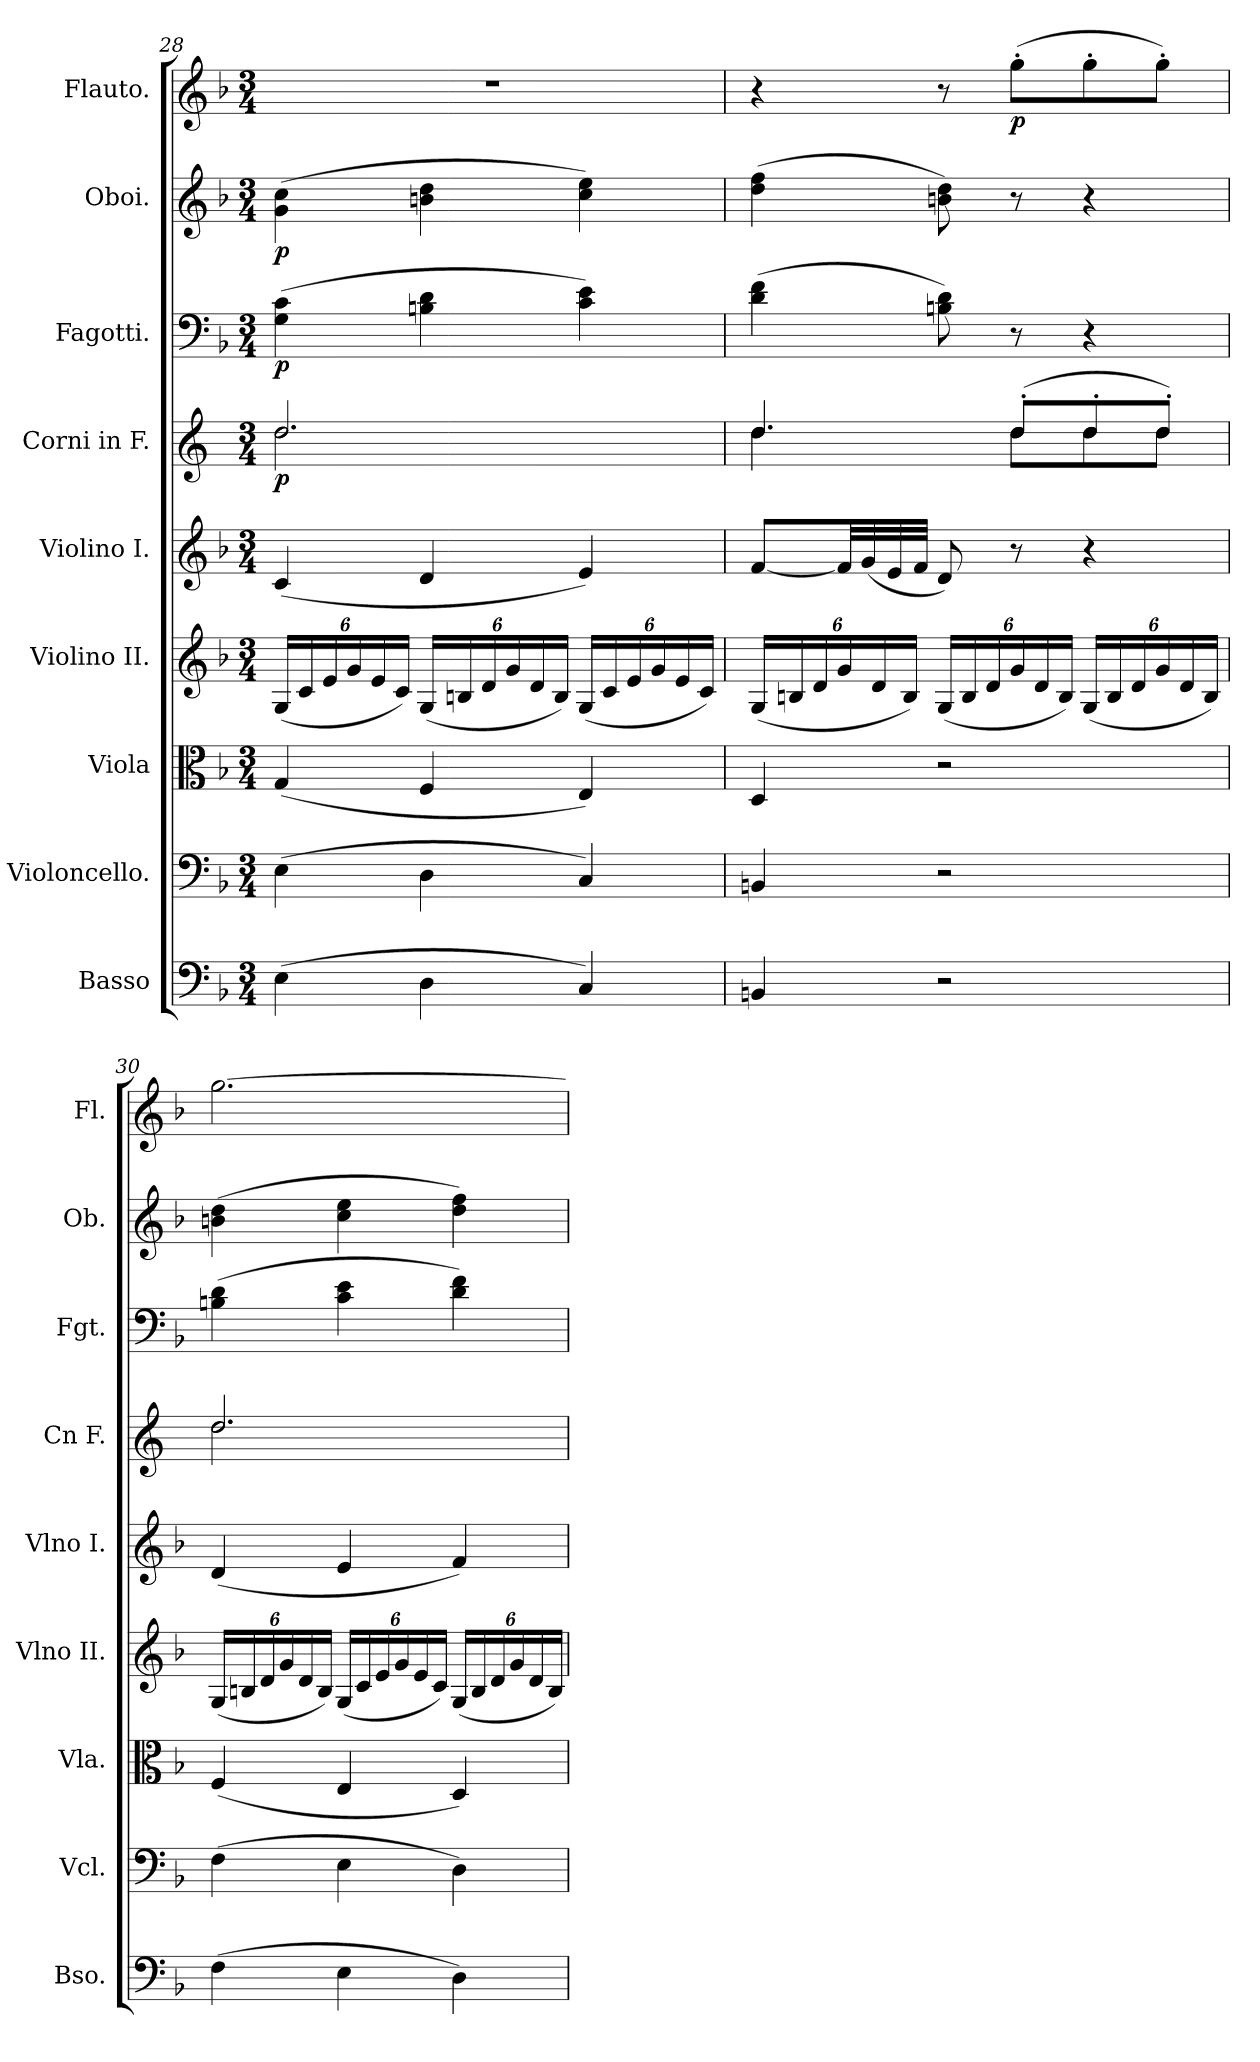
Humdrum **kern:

**kern	**kern	**kern	**kern	**kern	**kern	**dynam	**kern	**dynam	**kern	**dynam	**kern	**dynam
*part9	*part8	*part7	*part6	*part5	*part4	*part4	*part3	*part3	*part2	*part2	*part1	*part1
*staff9	*staff8	*staff7	*staff6	*staff5	*staff4	*staff4	*staff3	*staff3	*staff2	*staff2	*staff1	*staff1
*I"Basso	*I"Violoncello.	*I"Viola	*I"Violino II.	*I"Violino I.	*I"Corni in F.	*	*I"Fagotti.	*	*I"Oboi.	*	*I"Flauto.	*
*I'Bso.	*I'Vcl.	*I'Vla.	*I'Vlno II.	*I'Vlno I.	*I'Cn F.	*	*I'Fgt.	*	*I'Ob.	*	*I'Fl.	*
*clefF4	*clefF4	*clefC3	*clefG2	*clefG2	*clefG2	*	*clefF4	*	*clefG2	*	*clefG2	*
*ITrd7c12	*	*	*	*	*ITrd4c7	*	*	*	*	*	*	*
*k[b-]	*k[b-]	*k[b-]	*k[b-]	*k[b-]	*k[b-]	*	*k[b-]	*	*k[b-]	*	*k[b-]	*
*M3/4	*M3/4	*M3/4	*M3/4	*M3/4	*M3/4	*	*M3/4	*	*M3/4	*	*M3/4	*
*	*	*	*Xbrackettup	*	*	*	*	*	*	*	*	*
=28	=28	=28	=28	=28	=28	=28	=28	=28	=28	=28	=28	=28
*	*	*	*	*	*^	*	*	*	*	*	*	*
!	!	!	!	!	!	!	!LO:DY:b	!	!LO:DY:b	!	!LO:DY:b	!	!
(>4EE\	(>4E\	(<4G/	(<24G/LL	(<4c/	2.g/	2.g\	p	(>4G\ 4c\	p	(>4g\ 4cc\	p	2.r	.
.	.	.	24c/	.	.	.	.	.	.	.	.	.	.
.	.	.	24e/	.	.	.	.	.	.	.	.	.	.
.	.	.	24g/	.	.	.	.	.	.	.	.	.	.
.	.	.	24e/	.	.	.	.	.	.	.	.	.	.
.	.	.	24c/JJ)	.	.	.	.	.	.	.	.	.	.
4DD\	4D\	4F/	(<24G/LL	4d/	.	.	.	4Bn\ 4d\	.	4bn\ 4dd\	.	.	.
.	.	.	24Bn/	.	.	.	.	.	.	.	.	.	.
.	.	.	24d/	.	.	.	.	.	.	.	.	.	.
.	.	.	24g/	.	.	.	.	.	.	.	.	.	.
.	.	.	24d/	.	.	.	.	.	.	.	.	.	.
.	.	.	24B/JJ)	.	.	.	.	.	.	.	.	.	.
4CC/)	4C/)	4E/)	(<24G/LL	4e/)	.	.	.	4c\ 4e\)	.	4cc\ 4ee\)	.	.	.
.	.	.	24c/	.	.	.	.	.	.	.	.	.	.
.	.	.	24e/	.	.	.	.	.	.	.	.	.	.
.	.	.	24g/	.	.	.	.	.	.	.	.	.	.
.	.	.	24e/	.	.	.	.	.	.	.	.	.	.
.	.	.	24c/JJ)	.	.	.	.	.	.	.	.	.	.
!!LO:PB:g=z
=29	=29	=29	=29	=29	=29	=29	=29	=29	=29	=29	=29	=29	=29
4BBBn/	4BBn/	4D/	(<24G/LL	[8f/L	4.g/	4.g\	.	(>4d\ 4f\	.	(>4dd\ 4ff\	.	4r	.
.	.	.	24Bn/	.	.	.	.	.	.	.	.	.	.
.	.	.	24d/	.	.	.	.	.	.	.	.	.	.
.	.	.	24g/	32f/LL]	.	.	.	.	.	.	.	.	.
.	.	.	.	(<32g/	.	.	.	.	.	.	.	.	.
.	.	.	24d/	.	.	.	.	.	.	.	.	.	.
.	.	.	.	32e/	.	.	.	.	.	.	.	.	.
.	.	.	24B/JJ)	.	.	.	.	.	.	.	.	.	.
.	.	.	.	32f/JJJ	.	.	.	.	.	.	.	.	.
2r	2r	2r	(<24G/LL	8d/)	.	.	.	8Bn\ 8d\)	.	8bn\ 8dd\)	.	8r	.
.	.	.	24B/	.	.	.	.	.	.	.	.	.	.
.	.	.	24d/	.	.	.	.	.	.	.	.	.	.
!	!	!	!	!	!	!	!	!	!	!	!	!	!LO:DY:b
.	.	.	24g/	8r	(>8g'/L	8g\L	.	8r	.	8r	.	(>8gg'\L	p
.	.	.	24d/	.	.	.	.	.	.	.	.	.	.
.	.	.	24B/JJ)	.	.	.	.	.	.	.	.	.	.
.	.	.	(<24G/LL	4r	8g'/	8g\	.	4r	.	4r	.	8gg'\	.
.	.	.	24B/	.	.	.	.	.	.	.	.	.	.
.	.	.	24d/	.	.	.	.	.	.	.	.	.	.
.	.	.	24g/	.	8g'/J)	8g\J	.	.	.	.	.	8gg'\J)	.
.	.	.	24d/	.	.	.	.	.	.	.	.	.	.
.	.	.	24B/JJ)	.	.	.	.	.	.	.	.	.	.
=30	=30	=30	=30	=30	=30	=30	=30	=30	=30	=30	=30	=30	=30
(>4FF\	(>4F\	(<4F/	(<24G/LL	(<4d/	2.g/	2.g\	.	(>4Bn\ 4d\	.	(>4bn\ 4dd\	.	[2.gg\	.
.	.	.	24Bn/	.	.	.	.	.	.	.	.	.	.
.	.	.	24d/	.	.	.	.	.	.	.	.	.	.
.	.	.	24g/	.	.	.	.	.	.	.	.	.	.
.	.	.	24d/	.	.	.	.	.	.	.	.	.	.
.	.	.	24B/JJ)	.	.	.	.	.	.	.	.	.	.
4EE\	4E\	4E/	(<24G/LL	4e/	.	.	.	4c\ 4e\	.	4cc\ 4ee\	.	.	.
.	.	.	24c/	.	.	.	.	.	.	.	.	.	.
.	.	.	24e/	.	.	.	.	.	.	.	.	.	.
.	.	.	24g/	.	.	.	.	.	.	.	.	.	.
.	.	.	24e/	.	.	.	.	.	.	.	.	.	.
.	.	.	24c/JJ)	.	.	.	.	.	.	.	.	.	.
4DD\)	4D\)	4D/)	(<24G/LL	4f/)	.	.	.	4d\ 4f\)	.	4dd\ 4ff\)	.	.	.
.	.	.	24B/	.	.	.	.	.	.	.	.	.	.
.	.	.	24d/	.	.	.	.	.	.	.	.	.	.
.	.	.	24g/	.	.	.	.	.	.	.	.	.	.
.	.	.	24d/	.	.	.	.	.	.	.	.	.	.
.	.	.	24B/JJ)	.	.	.	.	.	.	.	.	.	.
*	*	*	*	*	*v	*v	*	*	*	*	*	*	*
=	=	=	=	=	=	=	=	=	=	=	=	=
*-	*-	*-	*-	*-	*-	*-	*-	*-	*-	*-	*-	*-
